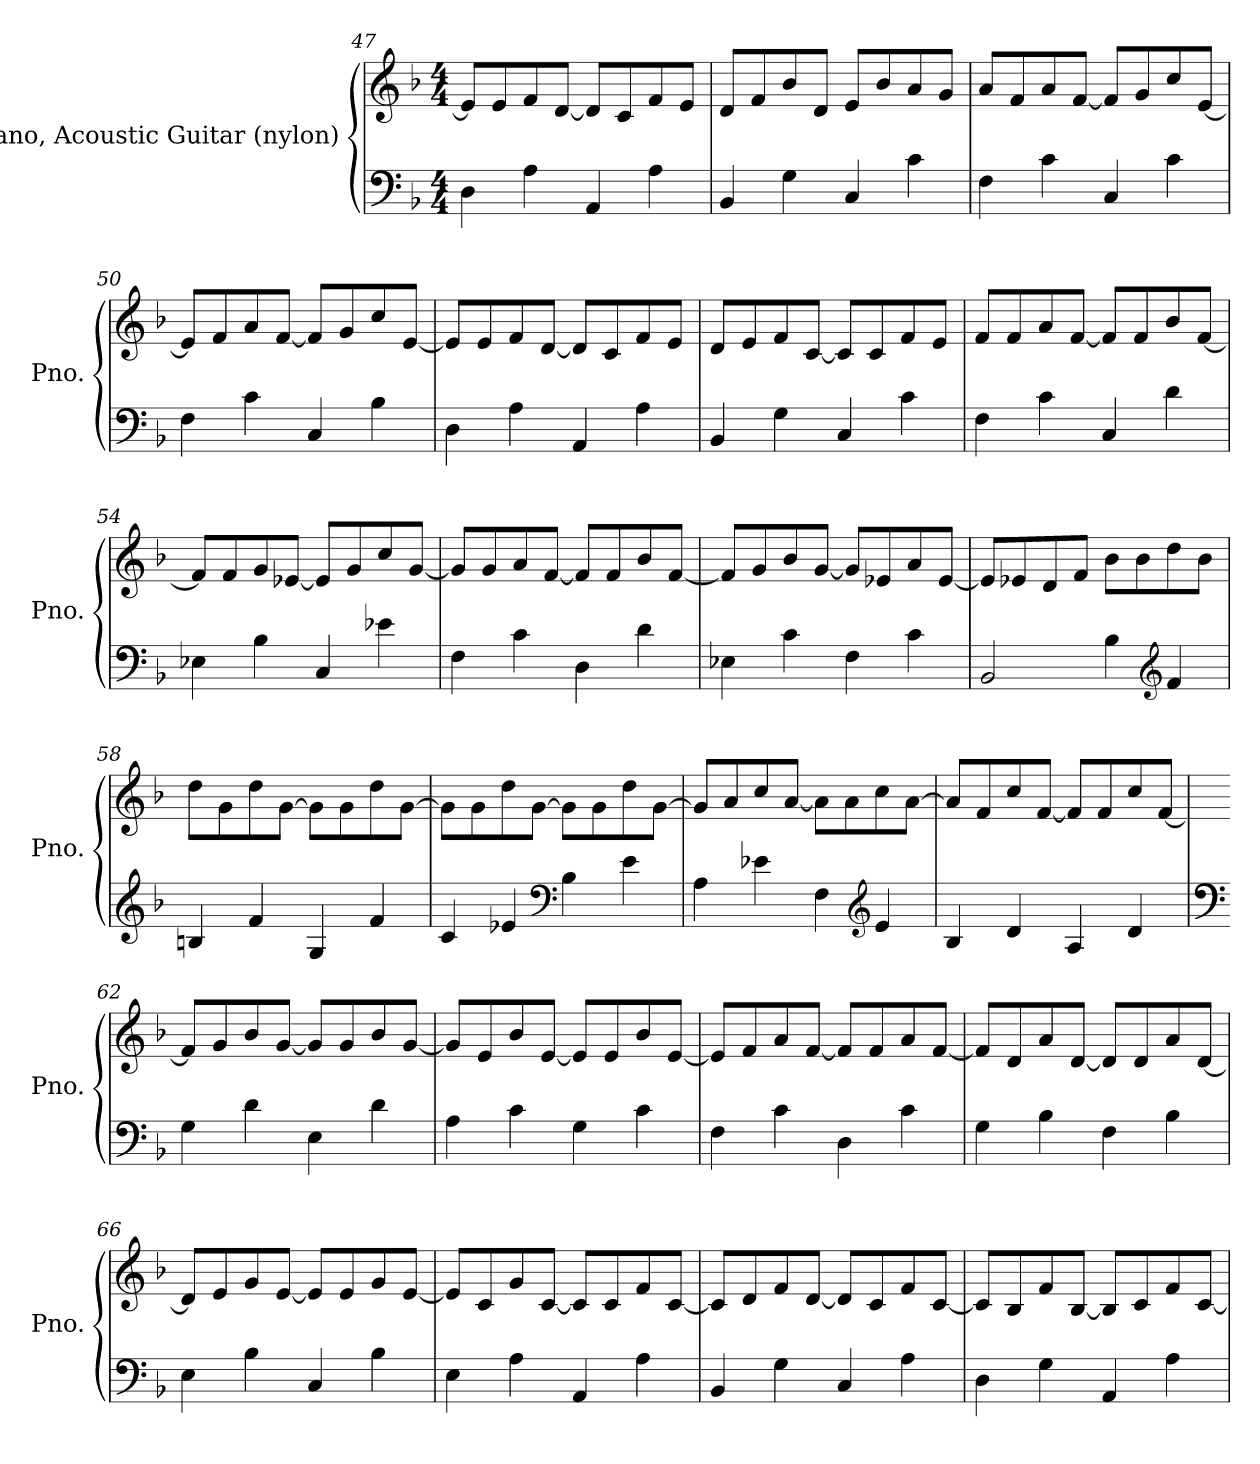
**kern	**kern
*part2	*part1
*staff2	*staff1
*I"Piano, Acoustic Guitar (nylon)	*I"Piano, Acoustic Guitar (nylon)
*I'Pno.	*I'Pno.
*clefF4	*clefG2
*k[b-]	*k[b-]
*M4/4	*M4/4
=47	=47
4D\	8e/L]
.	8e/
4A\	8f/
.	[8d/J
4AA/	8d/L]
.	8c/
4A\	8f/
.	8e/J
!!LO:LB:g=z
=48	=48
4BB-/	8d/L
.	8f/
4G\	8b-/
.	8d/J
4C/	8e/L
.	8b-/
4c\	8a/
.	8g/J
=49	=49
4F\	8a/L
.	8f/
4c\	8a/
.	[8f/J
4C/	8f/L]
.	8g/
4c\	8cc/
.	[8e/J
=50	=50
4F\	8e/L]
.	8f/
4c\	8a/
.	[8f/J
4C/	8f/L]
.	8g/
4B-\	8cc/
.	[8e/J
=51	=51
4D\	8e/L]
.	8e/
4A\	8f/
.	[8d/J
4AA/	8d/L]
.	8c/
4A\	8f/
.	8e/J
=52	=52
4BB-/	8d/L
.	8e/
4G\	8f/
.	[8c/J
4C/	8c/L]
.	8c/
4c\	8f/
.	8e/J
!!LO:PB:g=z
=53	=53
4F\	8f/L
.	8f/
4c\	8a/
.	[8f/J
4C/	8f/L]
.	8f/
4d\	8b-/
.	[8f/J
=54	=54
4E-X\	8f/L]
.	8f/
4B-\	8g/
.	[8e-X/J
4C/	8e-/L]
.	8g/
4e-X\	8cc/
.	[8g/J
=55	=55
4F\	8g/L]
.	8g/
4c\	8a/
.	[8f/J
4D\	8f/L]
.	8f/
4d\	8b-/
.	[8f/J
=56	=56
4E-X\	8f/L]
.	8g/
4c\	8b-/
.	[8g/J
4F\	8g/L]
.	8e-X/
4c\	8a/
.	[8e-/J
!!LO:LB:g=z
=57	=57
2BB-/	8e-/L]
.	8e-X/
.	8d/
.	8f/J
4B-\	8b-\L
.	8b-\
*clefG2	*
4f/	8dd\
.	8b-\J
=58	=58
4Bn/	8dd\L
.	8g\
4f/	8dd\
.	[8g\J
4G/	8g\L]
.	8g\
4f/	8dd\
.	[8g\J
=59	=59
4c/	8g\L]
.	8g\
4e-X/	8dd\
.	[8g\J
*clefF4	*
4B-\	8g\L]
.	8g\
4e-\	8dd\
.	[8g\J
=60	=60
4A\	8g/L]
.	8a/
4e-X\	8cc/
.	[8a/J
4F\	8a\L]
.	8a\
*clefG2	*
4e-/	8cc\
.	[8a\J
!!LO:LB:g=z
=61	=61
4B-/	8a/L]
.	8f/
4d/	8cc/
.	[8f/J
4A/	8f/L]
.	8f/
4d/	8cc/
.	[8f/J
=62	=62
*clefF4	*
4G\	8f/L]
.	8g/
4d\	8b-/
.	[8g/J
4E\	8g/L]
.	8g/
4d\	8b-/
.	[8g/J
=63	=63
4A\	8g/L]
.	8e/
4c\	8b-/
.	[8e/J
4G\	8e/L]
.	8e/
4c\	8b-/
.	[8e/J
=64	=64
4F\	8e/L]
.	8f/
4c\	8a/
.	[8f/J
4D\	8f/L]
.	8f/
4c\	8a/
.	[8f/J
=65	=65
4G\	8f/L]
.	8d/
4B-\	8a/
.	[8d/J
4F\	8d/L]
.	8d/
4B-\	8a/
.	[8d/J
!!LO:LB:g=z
=66	=66
4E\	8d/L]
.	8e/
4B-\	8g/
.	[8e/J
4C/	8e/L]
.	8e/
4B-\	8g/
.	[8e/J
=67	=67
4E\	8e/L]
.	8c/
4A\	8g/
.	[8c/J
4AA/	8c/L]
.	8c/
4A\	8f/
.	[8c/J
=68	=68
4BB-/	8c/L]
.	8d/
4G\	8f/
.	[8d/J
4C/	8d/L]
.	8c/
4A\	8f/
.	[8c/J
=69	=69
4D\	8c/L]
.	8B-/
4G\	8f/
.	[8B-/J
4AA/	8B-/L]
.	8c/
4A\	8f/
.	[8c/J
=	=
*-	*-
